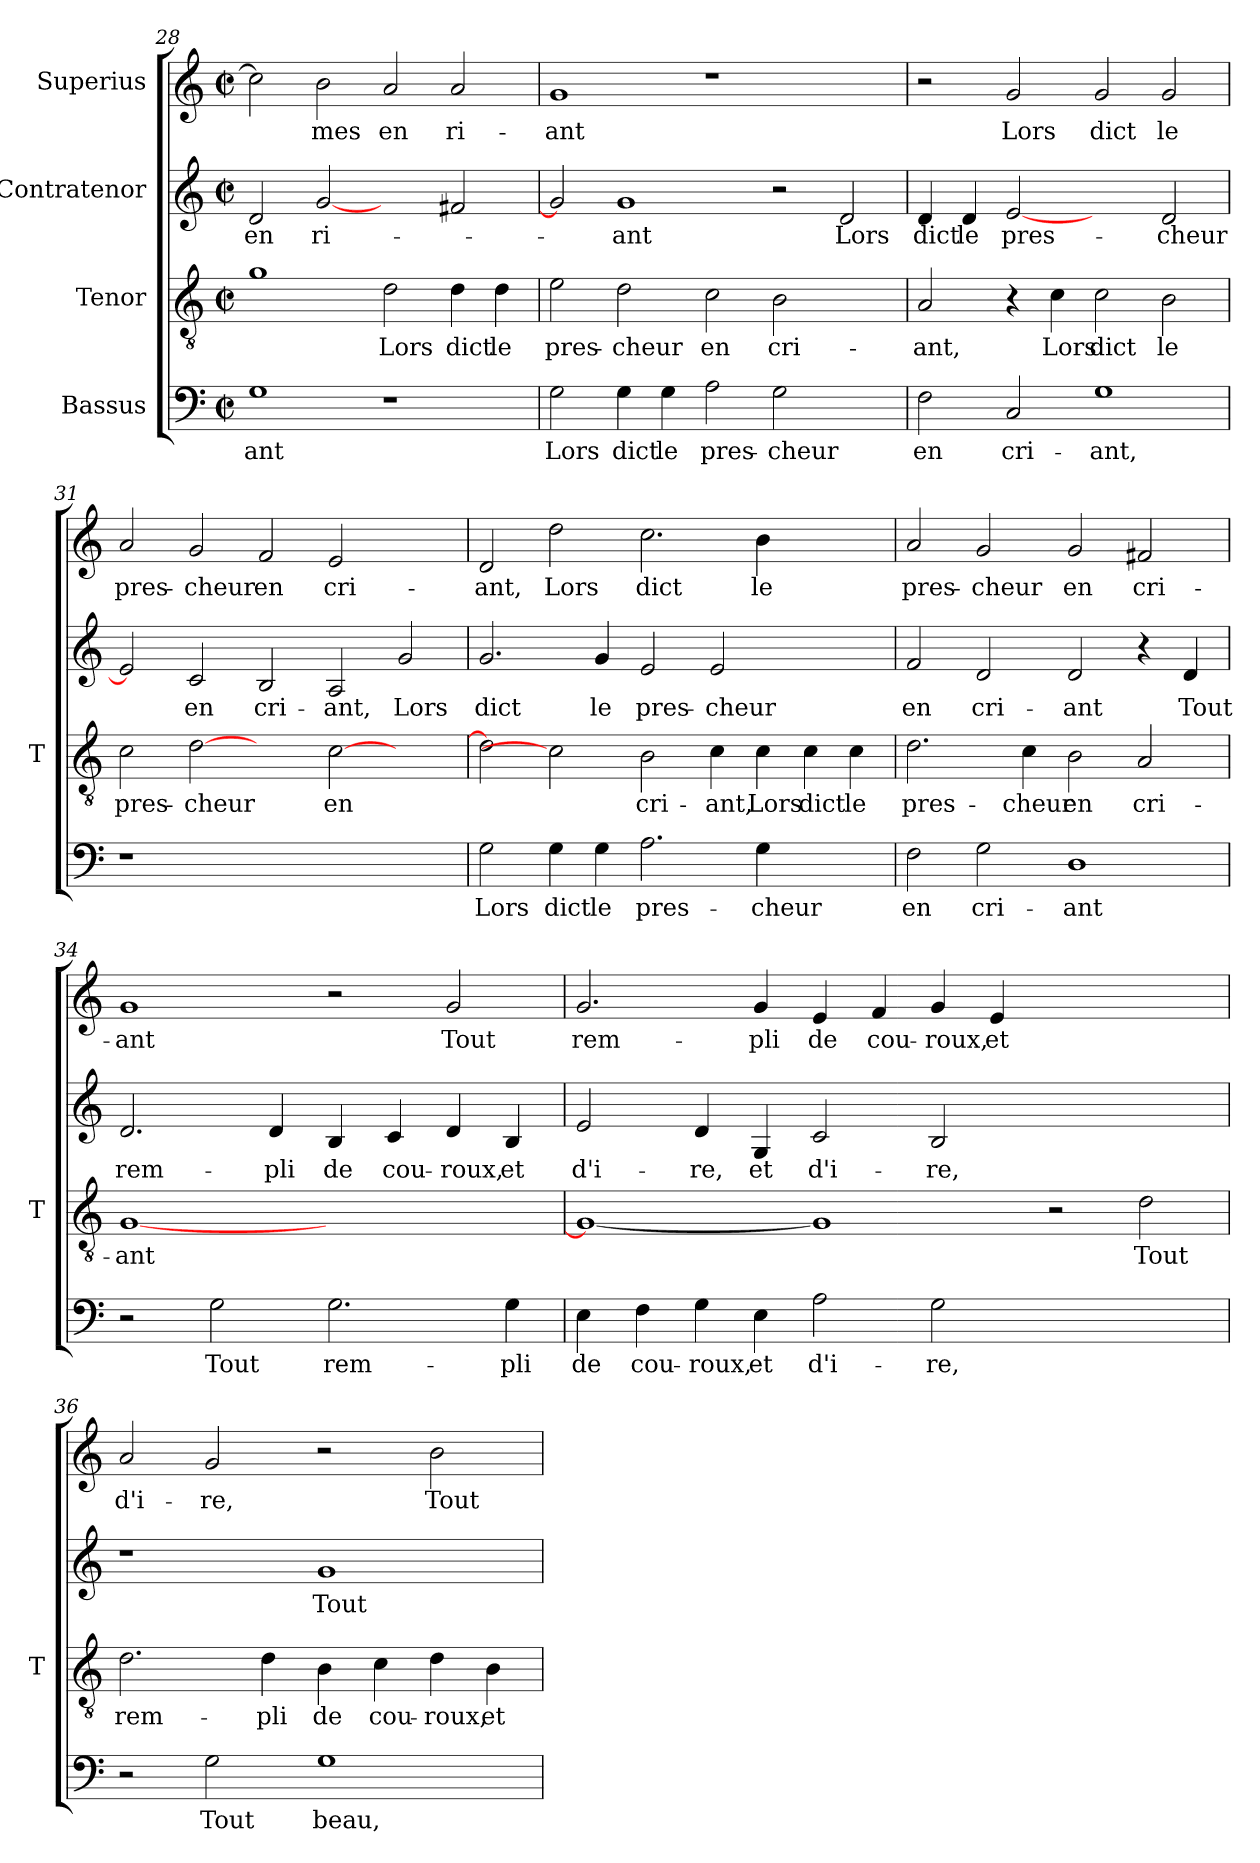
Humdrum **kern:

**kern	**text	**kern	**text	**kern	**text	**kern	**text
*part4	*part4	*part3	*part3	*part2	*part2	*part1	*part1
*staff4	*staff4	*staff3	*staff3	*staff2	*staff2	*staff1	*staff1
*I"Bassus	*	*I"Tenor	*	*I"Contratenor	*	*I"Superius	*
*	*	*I'T	*	*	*	*	*
*clefF4	*	*clefGv2	*	*clefG2	*	*clefG2	*
*k[]	*	*k[]	*	*k[]	*	*k[]	*
*C:	*	*C:	*	*C:	*	*C:	*
*M2/2	*	*M2/2	*	*M2/2	*	*M2/2	*
*met(c|)	*	*met(c|)	*	*met(c|)	*	*met(c|)	*
=28	=28	=28	=28	=28	=28	=28	=28
1G	-ant	1g	.	2d	-en	2cc]	.
.	.	.	.	[2g	ri-	2b	-mes
1r	.	2d	-Lors	2ryy	.	2a	-en
.	.	4d	-dict	2f#X	.	2a	ri-
.	.	4d	-le	.	.	.	.
=29	=29	=29	=29	=29	=29	=29	=29
2G	-Lors	2e	pres-	2g]	.	1g	-ant
4G	-dict	2d	-cheur	1g	-ant	.	.
4G	-le	.	.	.	.	.	.
2A	pres-	2c	-en	.	.	1r	.
2G	-cheur	2B	cri-	2r	.	.	.
2ryy	.	2ryy	.	2d	-Lors	2ryy	.
!!LO:LB:g=z
=30	=30	=30	=30	=30	=30	=30	=30
2F	-en	2A	-ant,	4d	-dict	2r	.
.	.	.	.	4d	-le	.	.
2C	cri-	4r	.	[2e	pres-	2g	-Lors
.	.	4c	-Lors	.	.	.	.
1G	-ant,	2c	-dict	2ryy	.	2g	-dict
.	.	2B	-le	2d	-cheur	2g	-le
=31	=31	=31	=31	=31	=31	=31	=31
1r	.	2c	pres-	2e]	.	2a	pres-
.	.	[2d	-cheur	2c	-en	2g	-cheur
1ryy	.	2ryy	.	2B	cri-	2f	-en
.	.	[2c	-en	2A	-ant,	2e	cri-
2ryy	.	2ryy	.	2g	-Lors	2ryy	.
=32	=32	=32	=32	=32	=32	=32	=32
2G	-Lors	2d]	.	2.g	-dict	2d	-ant,
4G	-dict	2c]	.	.	.	2dd	-Lors
4G	-le	.	.	4g	-le	.	.
2.A	pres-	2B	cri-	2e	pres-	2.cc	-dict
.	.	4c	-ant,	2e	-cheur	.	.
4G	-cheur	4c	-Lors	.	.	4b	-le
2ryy	.	4c	-dict	2ryy	.	2ryy	.
.	.	4c	-le	.	.	.	.
=33	=33	=33	=33	=33	=33	=33	=33
2F	-en	2.d	pres-	2f	-en	2a	pres-
2G	cri-	.	.	2d	cri-	2g	-cheur
.	.	4c	-cheur	.	.	.	.
1D	-ant	2B	-en	2d	-ant	2g	-en
.	.	2A	cri-	4r	.	2f#X	cri-
.	.	.	.	4d	-Tout	.	.
!!LO:PB:g=z
=34	=34	=34	=34	=34	=34	=34	=34
2r	.	[1G	-ant	2.d	rem-	1g	-ant
2G	-Tout	.	.	.	.	.	.
.	.	.	.	4d	-pli	.	.
2.G	rem-	1ryy	.	4B	-de	2r	.
.	.	.	.	4c	cou-	.	.
.	.	.	.	4d	-roux,	2g	-Tout
4G	-pli	.	.	4B	-et	.	.
=35	=35	=35	=35	=35	=35	=35	=35
4E	-de	1G_	.	2e	d'i-	2.g	rem-
4F	cou-	.	.	.	.	.	.
4G	-roux,	.	.	4d	-re,	.	.
4E	-et	.	.	4G	-et	4g	-pli
2A	d'i-	1G]	.	2c	d'i-	4e	-de
.	.	.	.	.	.	4f	cou-
2G	-re,	.	.	2B	-re,	4g	-roux,
.	.	.	.	.	.	4e	-et
1ryy	.	2r	.	1ryy	.	1ryy	.
.	.	2d	-Tout	.	.	.	.
=36	=36	=36	=36	=36	=36	=36	=36
2r	.	2.d	rem-	1r	.	2a	d'i-
2G	-Tout	.	.	.	.	2g	-re,
.	.	4d	-pli	.	.	.	.
1G	-beau,	4B	-de	1g	-Tout	2r	.
.	.	4c	cou-	.	.	.	.
.	.	4d	-roux,	.	.	2b	-Tout
.	.	4B	-et	.	.	.	.
=	=	=	=	=	=	=	=
*-	*-	*-	*-	*-	*-	*-	*-
